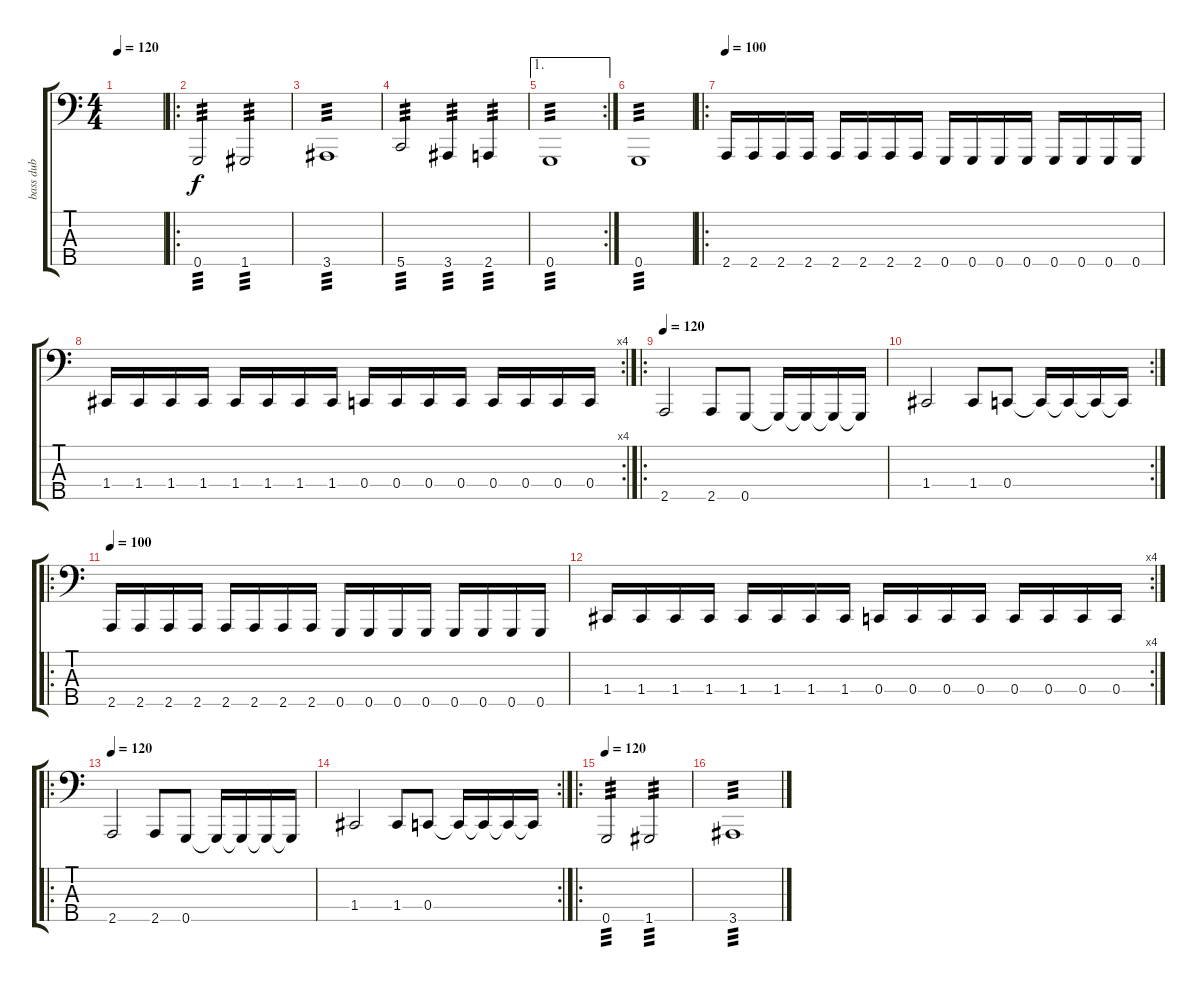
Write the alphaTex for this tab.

\track ("bass dub" "bass dub") {instrument electricbasspick}
\staff {score tabs}
\tuning (Eb2 Bb1 F1 C1 G0) {hide}
\ts (4 4)
\tempo 120
\clef f4
\ks c
|
\ro
0.5.2{tp 3} 1.5.2{tp 3} |
3.5.1{tp 3} |
5.5.2{tp 3} 3.5.4{tp 3} 2.5.4{tp 3} |
\ae 1
\rc 2
0.5.1{tp 3} |
0.5.1{tp 3} |
\ro
\tempo 100
2.5.16 2.5.16 2.5.16 2.5.16 2.5.16 2.5.16 2.5.16 2.5.16 0.5.16 0.5.16 0.5.16 0.5.16 0.5.16 0.5.16 0.5.16 0.5.16 |
\rc 4
1.4.16 1.4.16 1.4.16 1.4.16 1.4.16 1.4.16 1.4.16 1.4.16 0.4.16 0.4.16 0.4.16 0.4.16 0.4.16 0.4.16 0.4.16 0.4.16 |
\ro
\tempo 120
2.5.2 2.5.8 0.5.8 0.5{t}.16 0.5{t}.16 0.5{t}.16 0.5{t}.16 |
\rc 2
1.4.2 1.4.8 0.4.8 0.4{t}.16 0.4{t}.16 0.4{t}.16 0.4{t}.16 |
\ro
\tempo 100
2.5.16 2.5.16 2.5.16 2.5.16 2.5.16 2.5.16 2.5.16 2.5.16 0.5.16 0.5.16 0.5.16 0.5.16 0.5.16 0.5.16 0.5.16 0.5.16 |
\rc 4
1.4.16 1.4.16 1.4.16 1.4.16 1.4.16 1.4.16 1.4.16 1.4.16 0.4.16 0.4.16 0.4.16 0.4.16 0.4.16 0.4.16 0.4.16 0.4.16 |
\ro
\tempo 120
2.5.2 2.5.8 0.5.8 0.5{t}.16 0.5{t}.16 0.5{t}.16 0.5{t}.16 |
\rc 2
1.4.2 1.4.8 0.4.8 0.4{t}.16 0.4{t}.16 0.4{t}.16 0.4{t}.16 |
\ro
\tempo 120
0.5.2{tp 3} 1.5.2{tp 3} |
3.5.1{tp 3}
